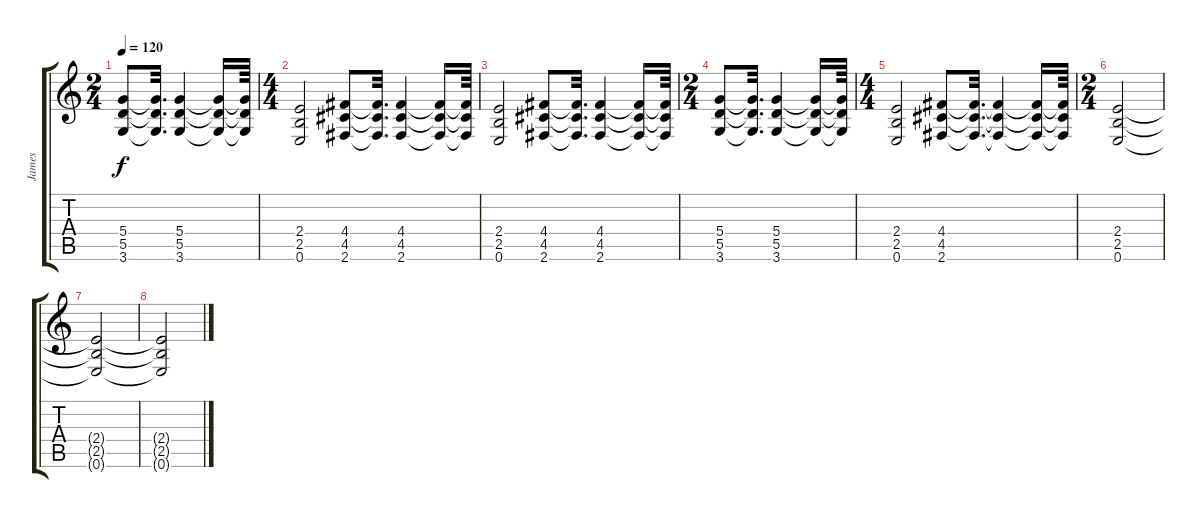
\track ("James" "James") {instrument distortionguitar}
\staff {score tabs}
\tuning (E4 B3 G3 D3 A2 E2) {hide}
\ts (2 4)
\tempo 120
\clef g2
\ks c
(5.4 5.5 3.6).8{dy f} (5.4{t} 5.5{t} 3.6{t}).32{d} (5.4 5.5 3.6).4 (5.4{t} 5.5{t} 3.6{t}).16 (5.4{t} 5.5{t} 3.6{t}).64 |
\ts (4 4)
(2.4 2.5 0.6).2 (4.4 4.5 2.6).8 (4.4{t} 4.5{t} 2.6{t}).32{d} (4.4 4.5 2.6).4 (4.4{t} 4.5{t} 2.6{t}).16 (4.4{t} 4.5{t} 2.6{t}).64 |
(2.4 2.5 0.6).2 (4.4 4.5 2.6).8 (4.4{t} 4.5{t} 2.6{t}).32{d} (4.4 4.5 2.6).4 (4.4{t} 4.5{t} 2.6{t}).16 (4.4{t} 4.5{t} 2.6{t}).64 |
\ts (2 4)
(5.4 5.5 3.6).8 (5.4{t} 5.5{t} 3.6{t}).32{d} (5.4 5.5 3.6).4 (5.4{t} 5.5{t} 3.6{t}).16 (5.4{t} 5.5{t} 3.6{t}).64 |
\ts (4 4)
(2.4 2.5 0.6).2 (4.4 4.5 2.6).8 (4.4{t} 4.5{t} 2.6{t}).32{d} (4.4{t} 4.5{t} 2.6{t}).4 (4.4{t} 4.5{t} 2.6{t}).16 (4.4{t} 4.5{t} 2.6{t}).64 |
\ts (2 4)
(2.4 2.5 0.6).2 |
(2.4{t} 2.5{t} 0.6{t}).2 |
(2.4{t} 2.5{t} 0.6{t}).2
